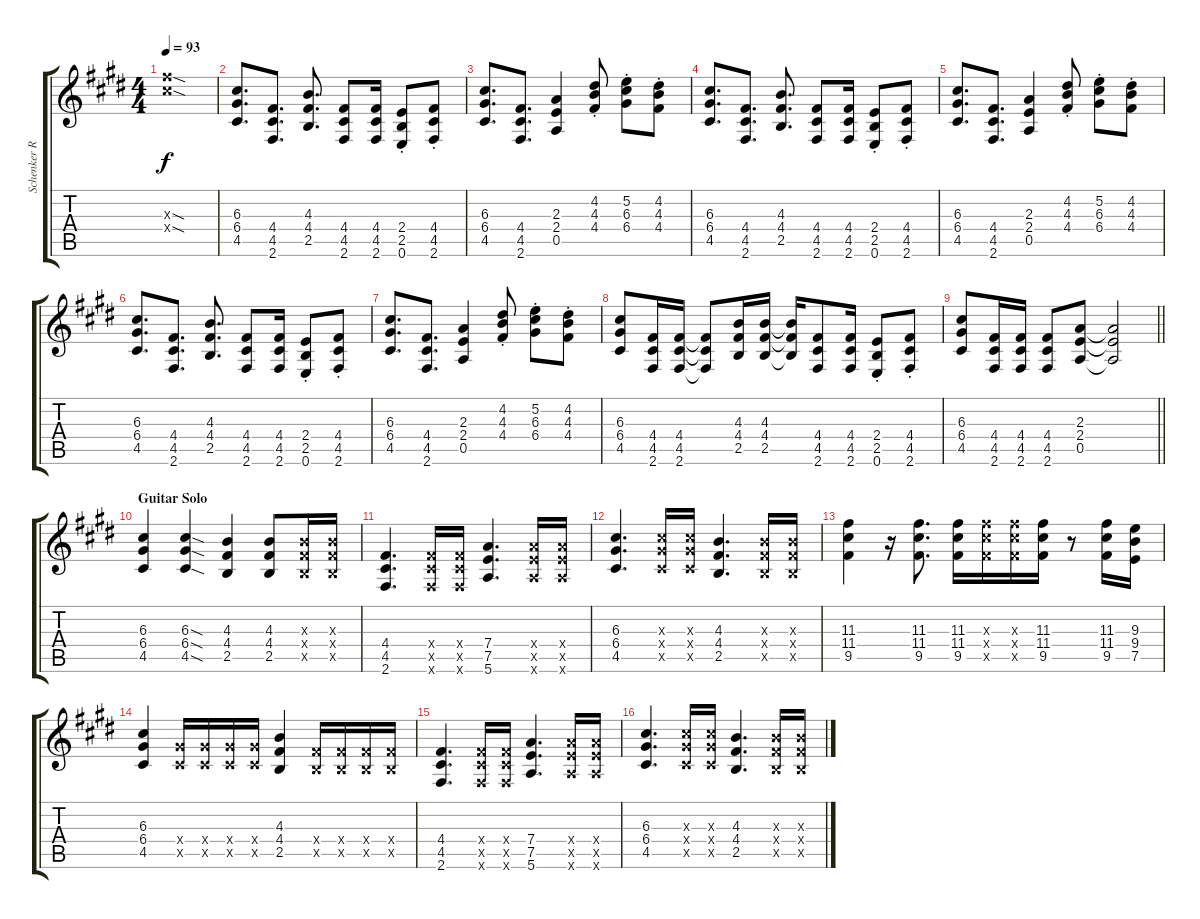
\track ("Schenker RHY" "Schenker R") {instrument distortionguitar}
\staff {score tabs}
\tuning (E4 B3 G3 D3 A2 E2) {hide}
\ts (4 4)
\tempo 93
\clef g2
\ks e
(11.3{sod x} 11.4{sod x}).1{dy f} |
(6.3 6.4 4.5).8{d} (4.4 4.5 2.6).8{d} (4.3 4.4 2.5).8{d} (4.4 4.5 2.6).8 (4.4 4.5 2.6).16 (2.4{st} 2.5{st} 0.6{st}).8 (4.4{st} 4.5{st} 2.6{st}).8 |
(6.3 6.4 4.5).8{d} (4.4 4.5 2.6).8{d} (2.3 2.4 0.5).4 (4.2{st} 4.3{st} 4.4{st}).8 (5.2{st} 6.3{st} 6.4{st}).8 (4.2{st} 4.3{st} 4.4{st}).8 |
(6.3 6.4 4.5).8{d} (4.4 4.5 2.6).8{d} (4.3 4.4 2.5).8{d} (4.4 4.5 2.6).8 (4.4 4.5 2.6).16 (2.4{st} 2.5{st} 0.6{st}).8 (4.4{st} 4.5{st} 2.6{st}).8 |
(6.3 6.4 4.5).8{d} (4.4 4.5 2.6).8{d} (2.3 2.4 0.5).4 (4.2{st} 4.3{st} 4.4{st}).8 (5.2{st} 6.3{st} 6.4{st}).8 (4.2{st} 4.3{st} 4.4{st}).8 |
(6.3 6.4 4.5).8{d} (4.4 4.5 2.6).8{d} (4.3 4.4 2.5).8{d} (4.4 4.5 2.6).8 (4.4 4.5 2.6).16 (2.4{st} 2.5{st} 0.6{st}).8 (4.4{st} 4.5{st} 2.6{st}).8 |
(6.3 6.4 4.5).8{d} (4.4 4.5 2.6).8{d} (2.3 2.4 0.5).4 (4.2{st} 4.3{st} 4.4{st}).8 (5.2{st} 6.3{st} 6.4{st}).8 (4.2{st} 4.3{st} 4.4{st}).8 |
(6.3 6.4 4.5).8 (4.4 4.5 2.6).16 (4.4 4.5 2.6).16 (4.4{t} 4.5{t} 2.6{t}).8 (4.3 4.4 2.5).16 (4.3 4.4 2.5).16 (4.3{t} 4.4{t} 2.5{t}).16 (4.4 4.5 2.6).8 (4.4 4.5 2.6).16 (2.4{st} 2.5 0.6).8 (4.4{st} 4.5 2.6).8 |
\barLineRight lightlight
(6.3 6.4 4.5).8 (4.4 4.5 2.6).16 (4.4 4.5 2.6).16 (4.4 4.5 2.6).8 (2.3 2.4 0.5).8 (2.3{t} 2.4{t} 0.5{t}).2 |
\section ("" "Guitar Solo")
(6.3 6.4 4.5).4 (6.3{sod} 6.4{sod} 4.5{sod}).4 (4.3 4.4 2.5).4 (4.3 4.4 2.5).8 (4.3{x} 4.4{x} 2.5{x}).16 (4.3{x} 4.4{x} 2.5{x}).16 |
(4.4 4.5 2.6).4{d} (4.4{x} 4.5{x} 2.6{x}).16 (4.4{x} 4.5{x} 2.6{x}).16 (7.4 7.5 5.6).4{d} (7.4{x} 7.5{x} 5.6{x}).16 (7.4{x} 7.5{x} 5.6{x}).16 |
(6.3 6.4 4.5).4{d} (6.3{x} 6.4{x} 4.5{x}).16 (6.3{x} 6.4{x} 4.5{x}).16 (4.3 4.4 2.5).4{d} (4.3{x} 4.4{x} 2.5{x}).16 (4.3{x} 4.4{x} 2.5{x}).16 |
(11.3 11.4 9.5).4 r.16 (11.3 11.4 9.5).8{d} (11.3 11.4 9.5).16 (11.3{x} 11.4{x} 9.5{x}).16 (11.3{x} 11.4{x} 9.5{x}).16 (11.3 11.4 9.5).16 r.8 (11.3 11.4 9.5).16 (9.3 9.4 7.5).16 |
(6.3 6.4 4.5).4 (6.4{x} 4.5{x}).16 (6.4{x} 4.5{x}).16 (6.4{x} 4.5{x}).16 (6.4{x} 4.5{x}).16 (4.3 4.4 2.5).4 (4.4{x} 2.5{x}).16 (4.4{x} 2.5{x}).16 (4.4{x} 2.5{x}).16 (4.4{x} 2.5{x}).16 |
(4.4 4.5 2.6).4{d} (4.4{x} 4.5{x} 2.6{x}).16 (4.4{x} 4.5{x} 2.6{x}).16 (7.4 7.5 5.6).4{d} (7.4{x} 7.5{x} 5.6{x}).16 (7.4{x} 7.5{x} 5.6{x}).16 |
(6.3 6.4 4.5).4{d} (6.3{x} 6.4{x} 4.5{x}).16 (6.3{x} 6.4{x} 4.5{x}).16 (4.3 4.4 2.5).4{d} (4.3{x} 4.4{x} 2.5{x}).16 (4.3{x} 4.4{x} 2.5{x}).16
